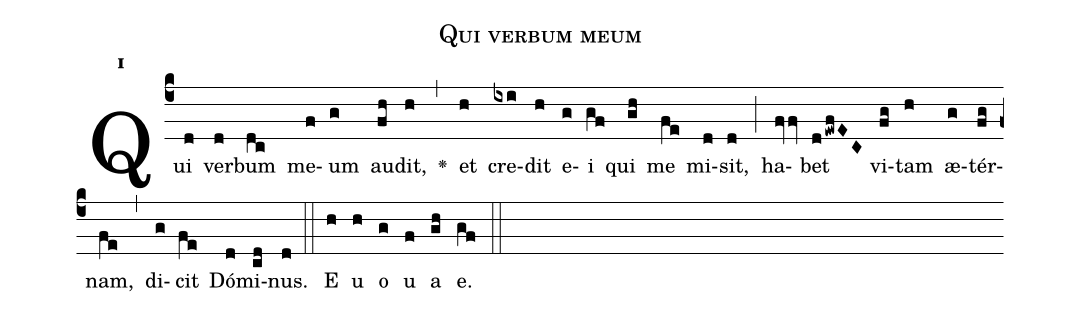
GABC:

name:Qui verbum meum;
office-part:Antiphona;
mode:1;
%%
initial-style: 1;
name: Qui verbum meum
book: Antiphonae & Responsoria/Tomus II, p. 78;
occasion: Hebdomada IV Quadragesimae Feria IV;
office-part: Laudes Ant E;
user-notes: ;
commentary: ;
annotation: 1*f;
centering-scheme: english;
fontsize: 12;
font: OFLSortsMillGoudy;
height: 11;
width: 4.5;
%%
(c4)Qui(d) ver(d)bum(dc) me(f)um(g) au(fh)dit,(h) <v>\greheightstar</v>(,) et(h) cre(ixi)dit(h) e(g)i(gf) qui(gh) me(fe) mi(d)sit,(d) (;) ha(fvv)bet(dewfEC) vi(fg)tam(h) æ(g)tér(fg)nam,(fe) (,) di(g)cit(fe) Dó(d)mi(cd)nus.(d) (::)
E(h) u(h) o(g) u(f) a(gh) e.(gf) (::)
